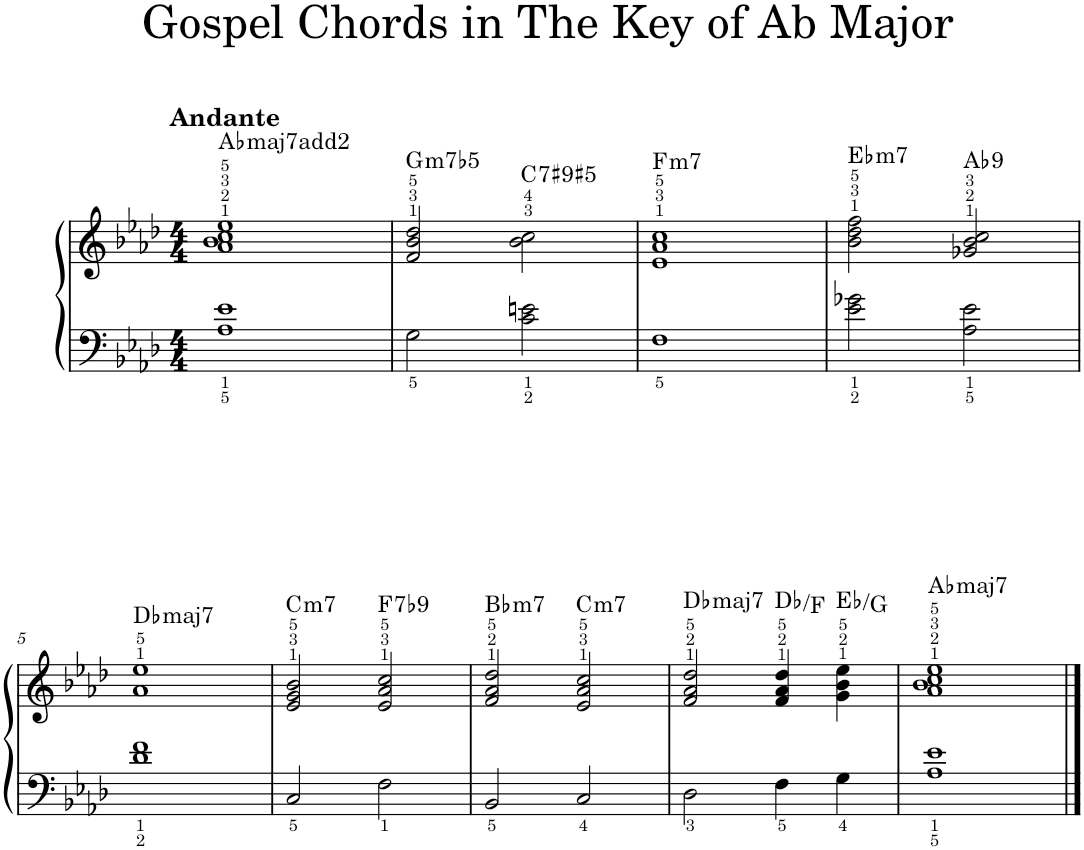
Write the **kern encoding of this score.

**kern	**kern	**harte
*part1	*part1	*part1
*staff2	*staff1	*
*I"Piano	*	*
*I'Pno.	*	*
*clefF4	*clefG2	*
*k[b-e-a-d-]	*k[b-e-a-d-]	*
*M4/4	*M4/4	*
=1	=1	=1
!	!LO:TX:a:B:t=Andante	!LO:H:kt=maj7
1A- 1e-	1a- 1b- 1cc 1ee-	Ab:maj7(2)
=2	=2	=2
!	!	!LO:H:kt=m7b5
2G\	2f/ 2b-/ 2dd-/	G:hdim7
!	!	!LO:H:kt=7
2c\ 2en\	2b-\ 2cc\	C:(3,#5,b7,#9)
=3	=3	=3
!	!	!LO:H:kt=m7
1F	1e- 1a- 1cc	F:min7
=4	=4	=4
!	!	!LO:H:kt=m7
2e-\ 2g-X\	2b-\ 2dd-\ 2ff\	Eb:min7
!	!	!LO:H:kt=9
2A-\ 2e-\	2g-X/ 2b-/ 2cc/	Ab:9
!!LO:LB:g=z
=5	=5	=5
!	!	!LO:H:kt=maj7
1d- 1f	1a- 1ee-	Db:maj7
=6	=6	=6
!	!	!LO:H:kt=m7
2C/	2e-/ 2g/ 2b-/	C:min7
!	!	!LO:H:kt=7
2F\	2e-/ 2a-/ 2cc/	F:7(b9)
=7	=7	=7
!	!	!LO:H:kt=m7
2BB-/	2f/ 2a-/ 2dd-/	Bb:min7
!	!	!LO:H:kt=m7
2C/	2e-/ 2a-/ 2cc/	C:min7
=8	=8	=8
!	!	!LO:H:kt=maj7
2D-\	2f/ 2a-/ 2dd-/	Db:maj7
4F\	4f/ 4a-/ 4dd-/	Db:maj/3
4G\	4g\ 4b-\ 4ee-\	Eb:maj/3
=9	=9	=9
!	!	!LO:H:kt=maj7
1A- 1e-	1a- 1b- 1cc 1ee-	Ab:maj7
==	==	==
*-	*-	*-
